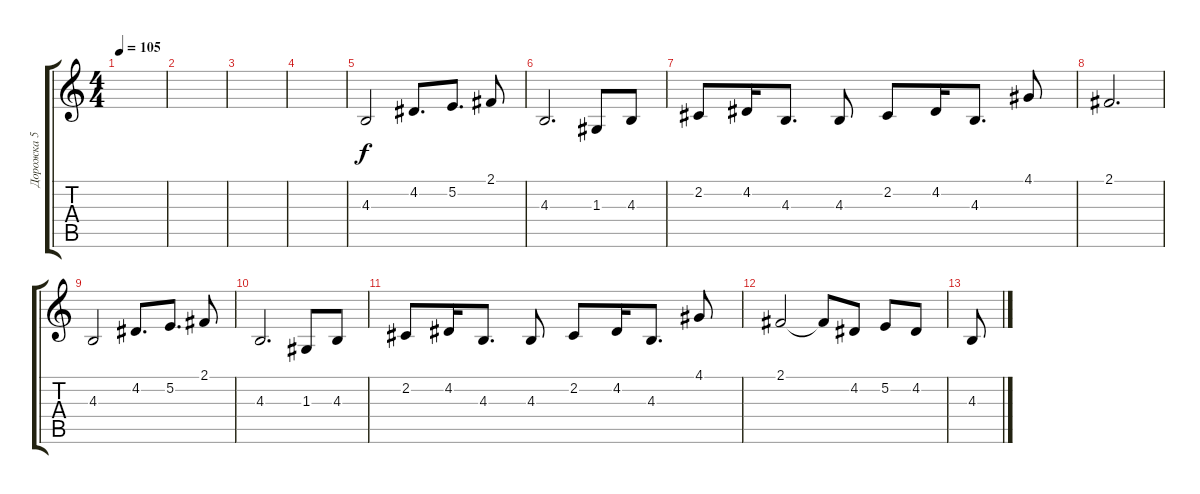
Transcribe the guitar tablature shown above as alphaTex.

\track ("Дорожка 5" "Дорожка 5") {instrument trumpet}
\staff {score tabs}
\tuning (E4 B3 G3 D3 A2 E2) {hide}
\ts (4 4)
\tempo 105
\clef g2
\ks c
|
|
|
|
4.3.2 4.2.8{d} 5.2.8{d} 2.1.8 |
4.3.2{d} 1.3.8 4.3.8 |
2.2.8 4.2.16 4.3.8{d} 4.3.8 2.2.8 4.2.16 4.3.8{d} 4.1.8 |
2.1.2{d} |
4.3.2 4.2.8{d} 5.2.8{d} 2.1.8 |
4.3.2{d} 1.3.8 4.3.8 |
2.2.8 4.2.16 4.3.8{d} 4.3.8 2.2.8 4.2.16 4.3.8{d} 4.1.8 |
2.1.2 2.1{t}.8 4.2.8 5.2.8 4.2.8 |
4.3.8
